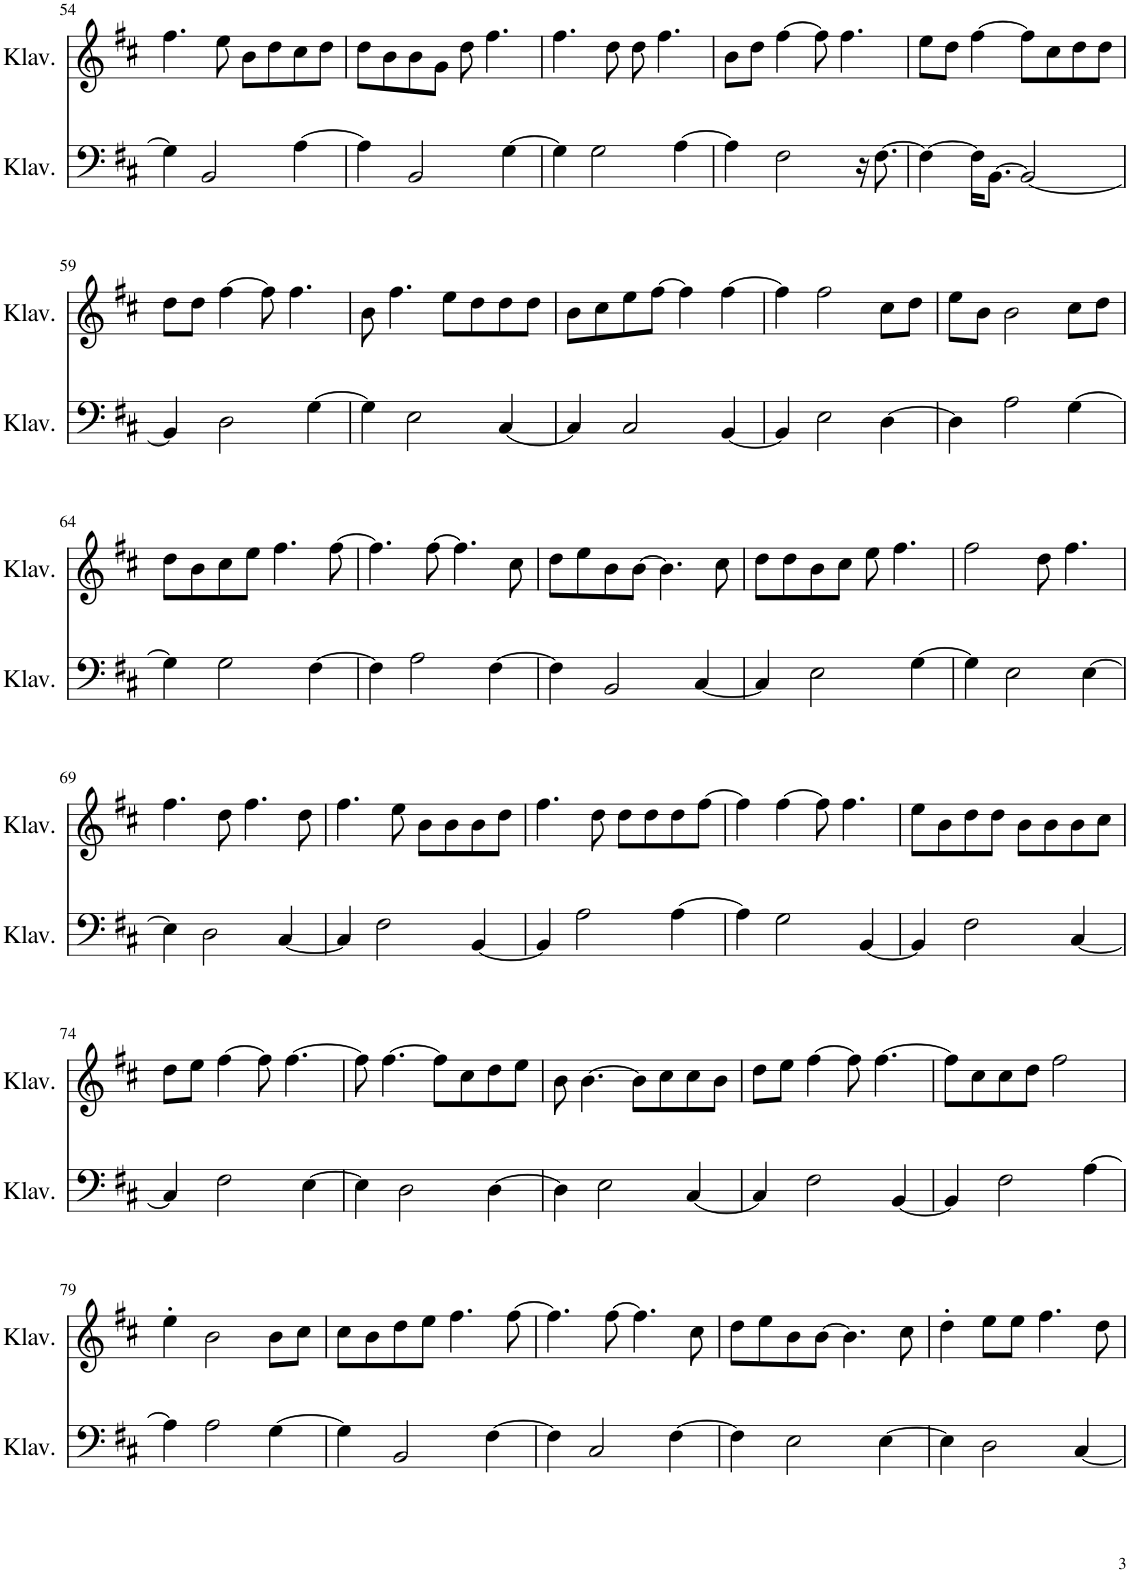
**kern	**kern
*part2	*part1
*staff2	*staff1
*I"Klavier	*I"Klavier
*I'Klav.	*I'Klav.
!!LO:PB:g=z
*clefF4	*clefG2
*k[f#c#]	*k[f#c#]
*M4/4	*M4/4
=54	=54
4G\]	4.ff#\
2BB/	.
.	8ee\
.	8b\L
.	8dd\
[4A\	8cc#\
.	8dd\J
=55	=55
4A\]	8dd\L
.	8b\
2BB/	8b\
.	8g\J
.	8dd\
.	4.ff#\
[4G\	.
=56	=56
4G\]	4.ff#\
2G\	.
.	8dd\
.	8dd\
.	4.ff#\
[4A\	.
=57	=57
4A\]	8b\L
.	8dd\J
2F#\	[4ff#\
.	8ff#\]
.	4.ff#\
16r	.
[8.F#\	.
=58	=58
4F#\_	8ee\L
.	8dd\J
16F#\KL]	[4ff#\
[8.BB\J	.
2BB/_	8ff#\L]
.	8cc#\
.	8dd\
.	8dd\J
!!LO:LB:g=z
=59	=59
4BB/]	8dd\L
.	8dd\J
2D\	[4ff#\
.	8ff#\]
.	4.ff#\
[4G\	.
=60	=60
4G\]	8b\
.	4.ff#\
2E\	.
.	8ee\L
.	8dd\
[4C#/	8dd\
.	8dd\J
=61	=61
4C#/]	8b\L
.	8cc#\
2C#/	8ee\
.	[8ff#\J
.	4ff#\]
[4BB/	[4ff#\
=62	=62
4BB/]	4ff#\]
2E\	2ff#\
[4D\	8cc#\L
.	8dd\J
=63	=63
4D\]	8ee\L
.	8b\J
2A\	2b\
[4G\	8cc#\L
.	8dd\J
!!LO:LB:g=z
=64	=64
4G\]	8dd\L
.	8b\
2G\	8cc#\
.	8ee\J
.	4.ff#\
[4F#\	.
.	[8ff#\
=65	=65
4F#\]	4.ff#\]
2A\	.
.	[8ff#\
.	4.ff#\]
[4F#\	.
.	8cc#\
=66	=66
4F#\]	8dd\L
.	8ee\
2BB/	8b\
.	[8b\J
.	4.b\]
[4C#/	.
.	8cc#\
=67	=67
4C#/]	8dd\L
.	8dd\
2E\	8b\
.	8cc#\J
.	8ee\
.	4.ff#\
[4G\	.
=68	=68
4G\]	2ff#\
2E\	.
.	8dd\
.	4.ff#\
[4E\	.
!!LO:LB:g=z
=69	=69
4E\]	4.ff#\
2D\	.
.	8dd\
.	4.ff#\
[4C#/	.
.	8dd\
=70	=70
4C#/]	4.ff#\
2F#\	.
.	8ee\
.	8b\L
.	8b\
[4BB/	8b\
.	8dd\J
=71	=71
4BB/]	4.ff#\
2A\	.
.	8dd\
.	8dd\L
.	8dd\
[4A\	8dd\
.	[8ff#\J
=72	=72
4A\]	4ff#\]
2G\	[4ff#\
.	8ff#\]
.	4.ff#\
[4BB/	.
=73	=73
4BB/]	8ee\L
.	8b\
2F#\	8dd\
.	8dd\J
.	8b\L
.	8b\
[4C#/	8b\
.	8cc#\J
!!LO:LB:g=z
=74	=74
4C#/]	8dd\L
.	8ee\J
2F#\	[4ff#\
.	8ff#\]
.	[4.ff#\
[4E\	.
=75	=75
4E\]	8ff#\]
.	[4.ff#\
2D\	.
.	8ff#\L]
.	8cc#\
[4D\	8dd\
.	8ee\J
=76	=76
4D\]	8b\
.	[4.b\
2E\	.
.	8b\L]
.	8cc#\
[4C#/	8cc#\
.	8b\J
=77	=77
4C#/]	8dd\L
.	8ee\J
2F#\	[4ff#\
.	8ff#\]
.	[4.ff#\
[4BB/	.
=78	=78
4BB/]	8ff#\L]
.	8cc#\
2F#\	8cc#\
.	8dd\J
.	2ff#\
[4A\	.
!!LO:LB:g=z
=79	=79
4A\]	4ee'\
2A\	2b\
[4G\	8b\L
.	8cc#\J
=80	=80
4G\]	8cc#\L
.	8b\
2BB/	8dd\
.	8ee\J
.	4.ff#\
[4F#\	.
.	[8ff#\
=81	=81
4F#\]	4.ff#\]
2C#/	.
.	[8ff#\
.	4.ff#\]
[4F#\	.
.	8cc#\
=82	=82
4F#\]	8dd\L
.	8ee\
2E\	8b\
.	[8b\J
.	4.b\]
[4E\	.
.	8cc#\
=83	=83
4E\]	4dd'\
2D\	8ee\L
.	8ee\J
.	4.ff#\
[4C#/	.
.	8dd\
=	=
*-	*-
